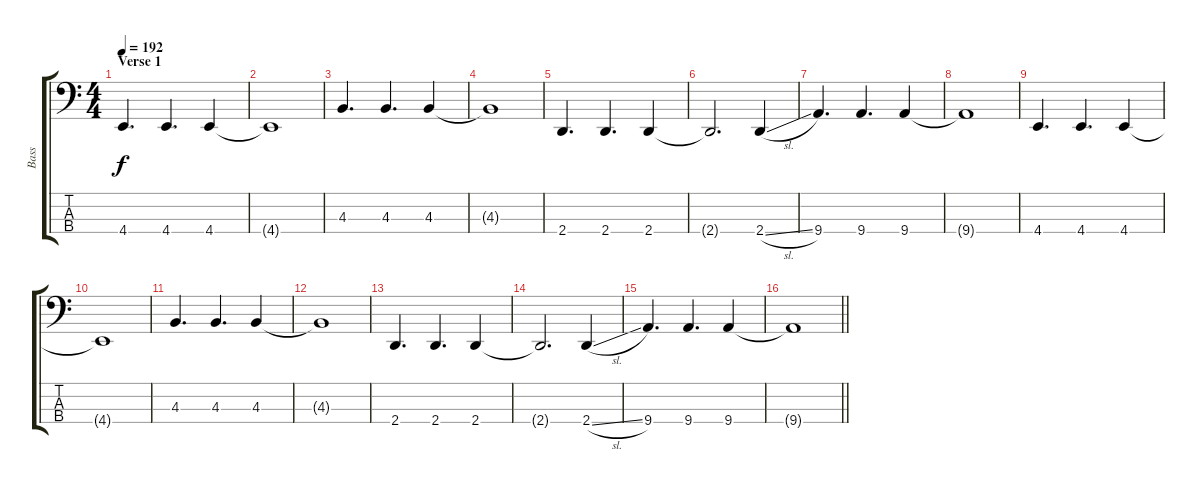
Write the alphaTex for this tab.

\track ("Bass" "Bass") {instrument electricbasspick}
\staff {score tabs}
\tuning (F2 C2 G1 C1) {hide}
\ts (4 4)
\section ("" "Verse 1")
\tempo 192
\clef f4
\ks aminor
4.4.4{d dy f} 4.4.4{d} 4.4.4 |
4.4{t}.1 |
4.3.4{d} 4.3.4{d} 4.3.4 |
4.3{t}.1 |
2.4.4{d} 2.4.4{d} 2.4.4 |
2.4{t}.2{d} 2.4{sl}.4 |
9.4.4{d} 9.4.4{d} 9.4.4 |
9.4{t}.1 |
4.4.4{d} 4.4.4{d} 4.4.4 |
4.4{t}.1 |
4.3.4{d} 4.3.4{d} 4.3.4 |
4.3{t}.1 |
2.4.4{d} 2.4.4{d} 2.4.4 |
2.4{t}.2{d} 2.4{sl}.4 |
9.4.4{d} 9.4.4{d} 9.4.4 |
\barLineRight lightlight
9.4{t}.1
